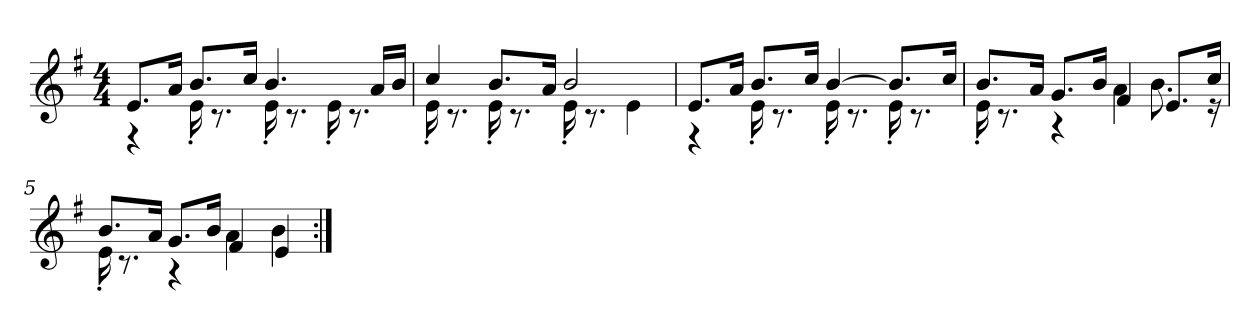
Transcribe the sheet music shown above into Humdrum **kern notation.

**kern
*part1
*staff1
*clefG2
*k[f#]
*G:
*M4/4
*MM110
=1
*^
8.e/L	4r
16a/Jk	.
8.b/L	16e'\
.	8.r
16cc/Jk	.
4.b/	16e'\
.	8.r
.	16e'\
.	8.r
16a/LL	.
16b/JJ	.
=2	=2
4cc/	16e'\
.	8.r
8.b/L	16e'\
.	8.r
16a/Jk	.
2b/	16e'\
.	8.r
.	4e\
=3	=3
8.e/L	4r
16a/Jk	.
8.b/L	16e'\
.	8.r
16cc/Jk	.
[4b/	16e'\
.	8.r
8.b/L]	16e'\
.	8.r
16cc/Jk	.
=4	=4
8.b/L	16e'\
.	8.r
16a/Jk	.
8.g/L	4r
16b/Jk	.
4f#/	4a\
8.e/L	8.b\
16cc/Jk	16r
!!LO:LB:g=z	!!
=5	=5
8.b/L	16e'\
.	8.r
16a/Jk	.
8.g/L	4r
16b/Jk	.
4f#/	4a\
4e/	4b\
*v	*v
=:|!
*-
